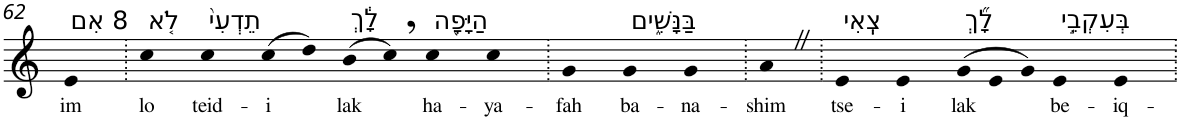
**kern	**text
*part1	*part1
*staff1	*staff1
*I"Piano	*
*I'Pno	*
!!LO:PB:g=z
*clefG2	*
*k[]	*
=62	=62
!LO:TX:a:t=8 אִם	!
!	!LO:LY:b
4e	im
=63.	=63.
!LO:TX:a:t=לֹ֤א	!
!	!LO:LY:b
4cc	lo
!LO:TX:a:t=תֵדְעִי֙	!
!	!LO:LY:b
4cc	teid-
!	!LO:LY:b
(>8cc	-i
8dd)	.
!LO:TX:a:t=לָ֔ךְ	!
!	!LO:LY:b
(>8b	lak
8cc,)	.
!LO:TX:a:t=הַיָּפָ֖ה	!
!	!LO:LY:b
4cc	ha-
!	!LO:LY:b
4cc	-ya-
=64.	=64.
!	!LO:LY:b
4g	-fah
!LO:TX:a:t=בַּנָּשִׁ֑ים	!
!	!LO:LY:b
4g	ba-
!	!LO:LY:b
4g	-na-
=65.	=65.
!	!LO:LY:b
4aZ	-shim
=66.	=66.
!LO:TX:a:t=צְֽאִי	!
!	!LO:LY:b
4e	tse-
!	!LO:LY:b
4e	-i
*Xtuplet	*
!LO:TX:a:t=לָ֞ךְ	!
!	!LO:LY:b
(>12g	lak
12e	.
12g)	.
!LO:TX:a:t=בְּעִקְבֵ֣י	!
!	!LO:LY:b
4e	be-
!	!LO:LY:b
4e	-iq-
=.	=.
*-	*-
